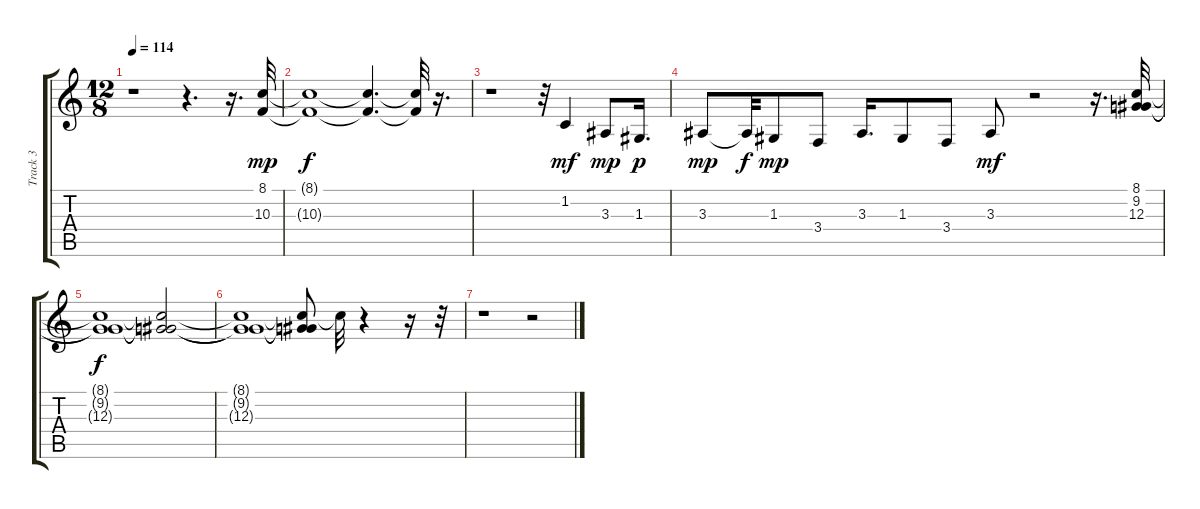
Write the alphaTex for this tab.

\track ("Track 3" "Track 3") {instrument electricpiano1}
\staff {score tabs}
\tuning (E4 B3 G3 D3 A2 E2) {hide}
\ts (12 8)
\tempo 114
\clef g2
\ks c
r.1{dy p} r.4{d} r.16{d} (8.1 10.3).32{dy mp} |
(8.1{t} 10.3{t}).1{dy f} (8.1{t} 10.3{t}).4{d} (8.1{t} 10.3{t}).32 r.16{d} |
r.1 r.32 1.2.4{dy mf} 3.3.8{dy mp} 1.3.16{d dy p} |
3.3.8{dy mp} 3.3{t}.32{dy f} 1.3.8{dy mp} 3.4.8 3.3.16{d} 1.3.8 3.4.8 3.3.8{dy mf} r.2 r.16{d} (8.1 9.2 12.3).32{balance 4} |
(8.1{t} 9.2{t} 12.3{t}).1{dy f} (8.1{t} 9.2{t} 12.3{t}).2 |
(8.1{t} 9.2{t} 12.3{t}).1 (8.1{t} 9.2{t} 12.3{t}).8 8.1{t}.32 r.4 r.16 r.32 |
r.1 r.2
